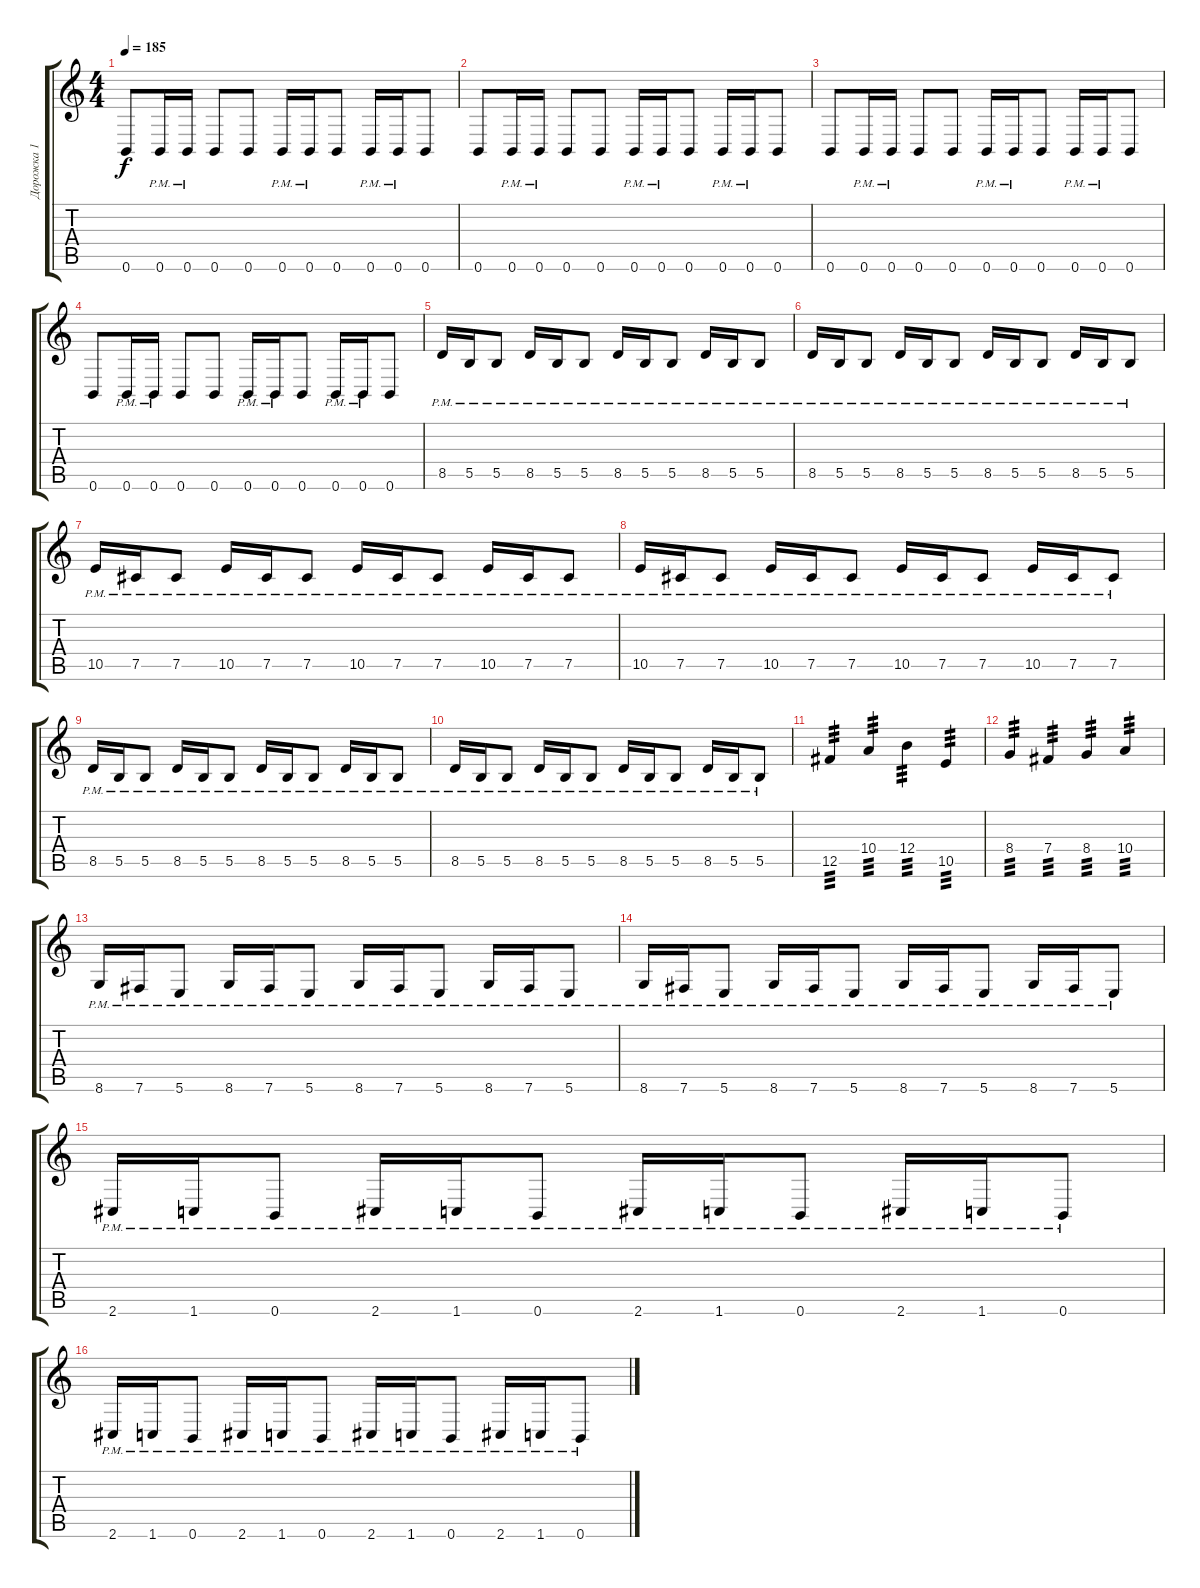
\track ("Дорожка 1" "Дорожка 1") {instrument distortionguitar}
\staff {score tabs}
\tuning (Db4 Ab3 E3 B2 Gb2 B1) {hide}
\ts (4 4)
\tempo 185
\clef g2
\ks c
0.6.8{dy f} 0.6{pm}.16 0.6{pm}.16 0.6.8 0.6.8 0.6{pm}.16 0.6{pm}.16 0.6.8 0.6{pm}.16 0.6{pm}.16 0.6.8 |
0.6.8 0.6{pm}.16 0.6{pm}.16 0.6.8 0.6.8 0.6{pm}.16 0.6{pm}.16 0.6.8 0.6{pm}.16 0.6{pm}.16 0.6.8 |
0.6.8 0.6{pm}.16 0.6{pm}.16 0.6.8 0.6.8 0.6{pm}.16 0.6{pm}.16 0.6.8 0.6{pm}.16 0.6{pm}.16 0.6.8 |
0.6.8 0.6{pm}.16 0.6{pm}.16 0.6.8 0.6.8 0.6{pm}.16 0.6{pm}.16 0.6.8 0.6{pm}.16 0.6{pm}.16 0.6.8 |
8.5{pm}.16 5.5{pm}.16 5.5{pm}.8 8.5{pm}.16 5.5{pm}.16 5.5{pm}.8 8.5{pm}.16 5.5{pm}.16 5.5{pm}.8 8.5{pm}.16 5.5{pm}.16 5.5{pm}.8 |
8.5{pm}.16 5.5{pm}.16 5.5{pm}.8 8.5{pm}.16 5.5{pm}.16 5.5{pm}.8 8.5{pm}.16 5.5{pm}.16 5.5{pm}.8 8.5{pm}.16 5.5{pm}.16 5.5{pm}.8 |
10.5{pm}.16 7.5{pm}.16 7.5{pm}.8 10.5{pm}.16 7.5{pm}.16 7.5{pm}.8 10.5{pm}.16 7.5{pm}.16 7.5{pm}.8 10.5{pm}.16 7.5{pm}.16 7.5{pm}.8 |
10.5{pm}.16 7.5{pm}.16 7.5{pm}.8 10.5{pm}.16 7.5{pm}.16 7.5{pm}.8 10.5{pm}.16 7.5{pm}.16 7.5{pm}.8 10.5{pm}.16 7.5{pm}.16 7.5{pm}.8 |
8.5{pm}.16 5.5{pm}.16 5.5{pm}.8 8.5{pm}.16 5.5{pm}.16 5.5{pm}.8 8.5{pm}.16 5.5{pm}.16 5.5{pm}.8 8.5{pm}.16 5.5{pm}.16 5.5{pm}.8 |
8.5{pm}.16 5.5{pm}.16 5.5{pm}.8 8.5{pm}.16 5.5{pm}.16 5.5{pm}.8 8.5{pm}.16 5.5{pm}.16 5.5{pm}.8 8.5{pm}.16 5.5{pm}.16 5.5{pm}.8 |
12.5.4{tp 3} 10.4.4{tp 3} 12.4.4{tp 3} 10.5.4{tp 3} |
8.4.4{tp 3} 7.4.4{tp 3} 8.4.4{tp 3} 10.4.4{tp 3} |
8.6{pm}.16 7.6{pm}.16 5.6{pm}.8 8.6{pm}.16 7.6{pm}.16 5.6{pm}.8 8.6{pm}.16 7.6{pm}.16 5.6{pm}.8 8.6{pm}.16 7.6{pm}.16 5.6{pm}.8 |
8.6{pm}.16 7.6{pm}.16 5.6{pm}.8 8.6{pm}.16 7.6{pm}.16 5.6{pm}.8 8.6{pm}.16 7.6{pm}.16 5.6{pm}.8 8.6{pm}.16 7.6{pm}.16 5.6{pm}.8 |
2.6{pm}.16 1.6{pm}.16 0.6{pm}.8 2.6{pm}.16 1.6{pm}.16 0.6{pm}.8 2.6{pm}.16 1.6{pm}.16 0.6{pm}.8 2.6{pm}.16 1.6{pm}.16 0.6{pm}.8 |
2.6{pm}.16 1.6{pm}.16 0.6{pm}.8 2.6{pm}.16 1.6{pm}.16 0.6{pm}.8 2.6{pm}.16 1.6{pm}.16 0.6{pm}.8 2.6{pm}.16 1.6{pm}.16 0.6{pm}.8
